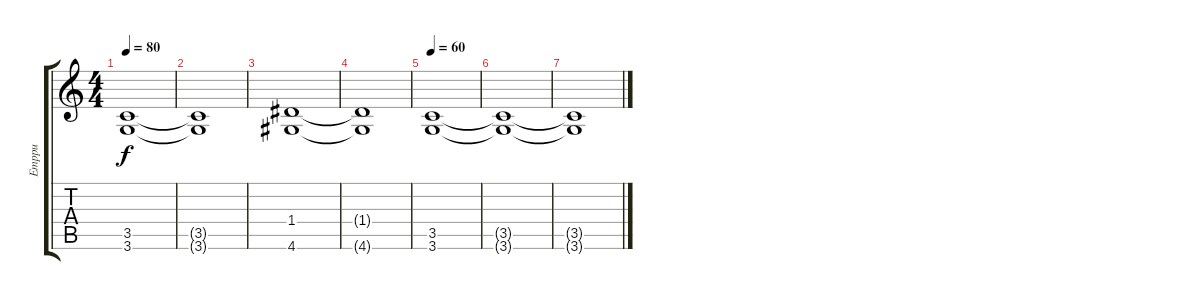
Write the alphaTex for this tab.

\track ("Emppu" "Emppu") {instrument distortionguitar}
\staff {score tabs}
\tuning (E4 B3 G3 D3 A2 E2) {hide}
\ts (4 4)
\tempo 80
\clef g2
\ks c
(3.5 3.6).1{dy f} |
(3.5{t} 3.6{t}).1 |
(1.4 4.6).1 |
(1.4{t} 4.6{t}).1 |
\tempo 60
(3.5 3.6).1{volume 0} |
(3.5{t} 3.6{t}).1 |
(3.5{t} 3.6{t}).1
